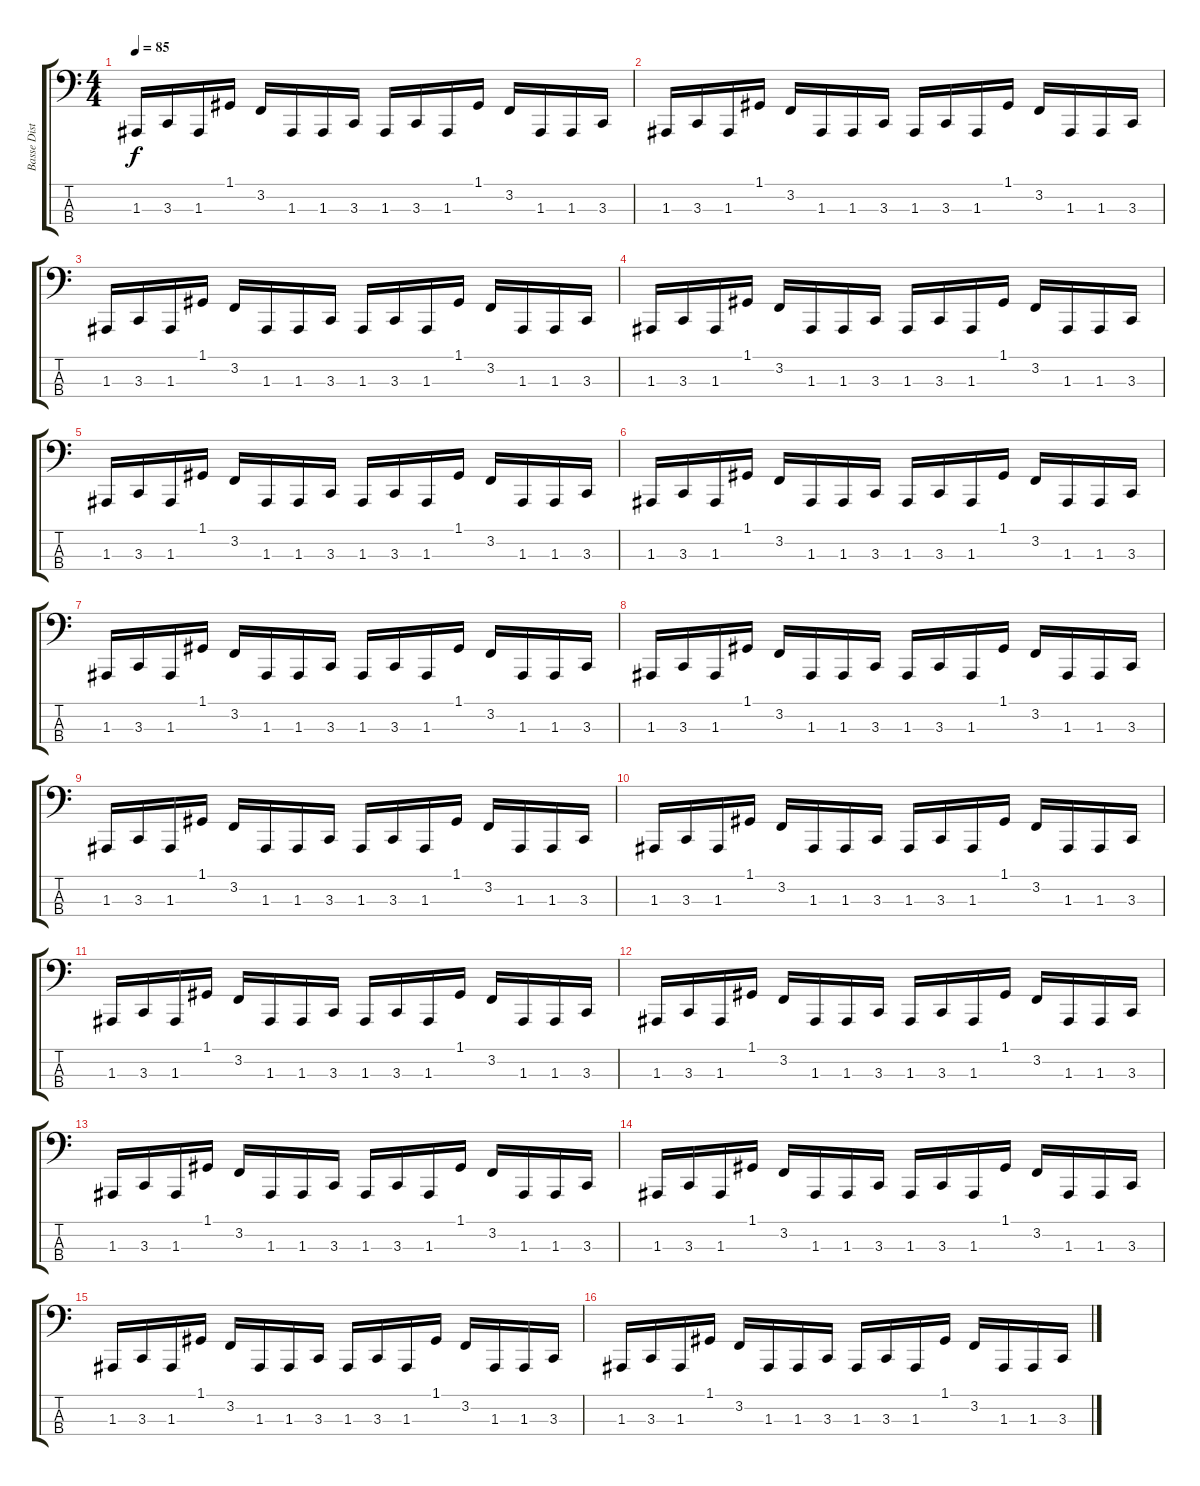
\track ("Basse Disto." "Basse Dist") {instrument lead2sawtooth}
\staff {score tabs}
\tuning (G2 D2 A1 E1) {hide}
\ts (4 4)
\tempo 85
\clef f4
\ks c
1.3.16{dy f} 3.3.16 1.3.16 1.1.16 3.2.16 1.3.16 1.3.16 3.3.16 1.3.16 3.3.16 1.3.16 1.1.16 3.2.16 1.3.16 1.3.16 3.3.16 |
1.3.16 3.3.16 1.3.16 1.1.16 3.2.16 1.3.16 1.3.16 3.3.16 1.3.16 3.3.16 1.3.16 1.1.16 3.2.16 1.3.16 1.3.16 3.3.16 |
1.3.16 3.3.16 1.3.16 1.1.16 3.2.16 1.3.16 1.3.16 3.3.16 1.3.16 3.3.16 1.3.16 1.1.16 3.2.16 1.3.16 1.3.16 3.3.16 |
1.3.16{volume 7} 3.3.16 1.3.16 1.1.16 3.2.16 1.3.16 1.3.16 3.3.16 1.3.16 3.3.16 1.3.16 1.1.16 3.2.16 1.3.16 1.3.16 3.3.16 |
1.3.16 3.3.16 1.3.16 1.1.16 3.2.16 1.3.16 1.3.16 3.3.16 1.3.16 3.3.16 1.3.16 1.1.16 3.2.16 1.3.16 1.3.16 3.3.16 |
1.3.16{volume 13} 3.3.16 1.3.16 1.1.16 3.2.16 1.3.16 1.3.16 3.3.16 1.3.16 3.3.16 1.3.16 1.1.16 3.2.16 1.3.16 1.3.16 3.3.16 |
1.3.16 3.3.16 1.3.16 1.1.16 3.2.16 1.3.16 1.3.16 3.3.16 1.3.16 3.3.16 1.3.16 1.1.16 3.2.16 1.3.16 1.3.16 3.3.16 |
1.3.16 3.3.16 1.3.16 1.1.16 3.2.16 1.3.16 1.3.16 3.3.16 1.3.16 3.3.16 1.3.16 1.1.16 3.2.16 1.3.16 1.3.16 3.3.16 |
1.3.16 3.3.16 1.3.16 1.1.16 3.2.16 1.3.16 1.3.16 3.3.16 1.3.16 3.3.16 1.3.16 1.1.16 3.2.16 1.3.16 1.3.16 3.3.16 |
1.3.16 3.3.16 1.3.16 1.1.16 3.2.16 1.3.16 1.3.16 3.3.16 1.3.16 3.3.16 1.3.16 1.1.16 3.2.16 1.3.16 1.3.16 3.3.16 |
1.3.16 3.3.16 1.3.16 1.1.16 3.2.16 1.3.16 1.3.16 3.3.16 1.3.16 3.3.16 1.3.16 1.1.16 3.2.16 1.3.16 1.3.16 3.3.16 |
1.3.16 3.3.16 1.3.16 1.1.16 3.2.16 1.3.16 1.3.16 3.3.16 1.3.16 3.3.16 1.3.16 1.1.16 3.2.16 1.3.16 1.3.16 3.3.16 |
1.3.16 3.3.16 1.3.16 1.1.16 3.2.16 1.3.16 1.3.16 3.3.16 1.3.16 3.3.16 1.3.16 1.1.16 3.2.16 1.3.16 1.3.16 3.3.16 |
1.3.16 3.3.16 1.3.16 1.1.16 3.2.16 1.3.16 1.3.16 3.3.16 1.3.16 3.3.16 1.3.16 1.1.16 3.2.16 1.3.16 1.3.16 3.3.16 |
1.3.16 3.3.16 1.3.16 1.1.16 3.2.16 1.3.16 1.3.16 3.3.16 1.3.16 3.3.16 1.3.16 1.1.16 3.2.16 1.3.16 1.3.16 3.3.16 |
1.3.16 3.3.16 1.3.16 1.1.16 3.2.16 1.3.16 1.3.16 3.3.16 1.3.16 3.3.16 1.3.16 1.1.16 3.2.16 1.3.16 1.3.16 3.3.16
